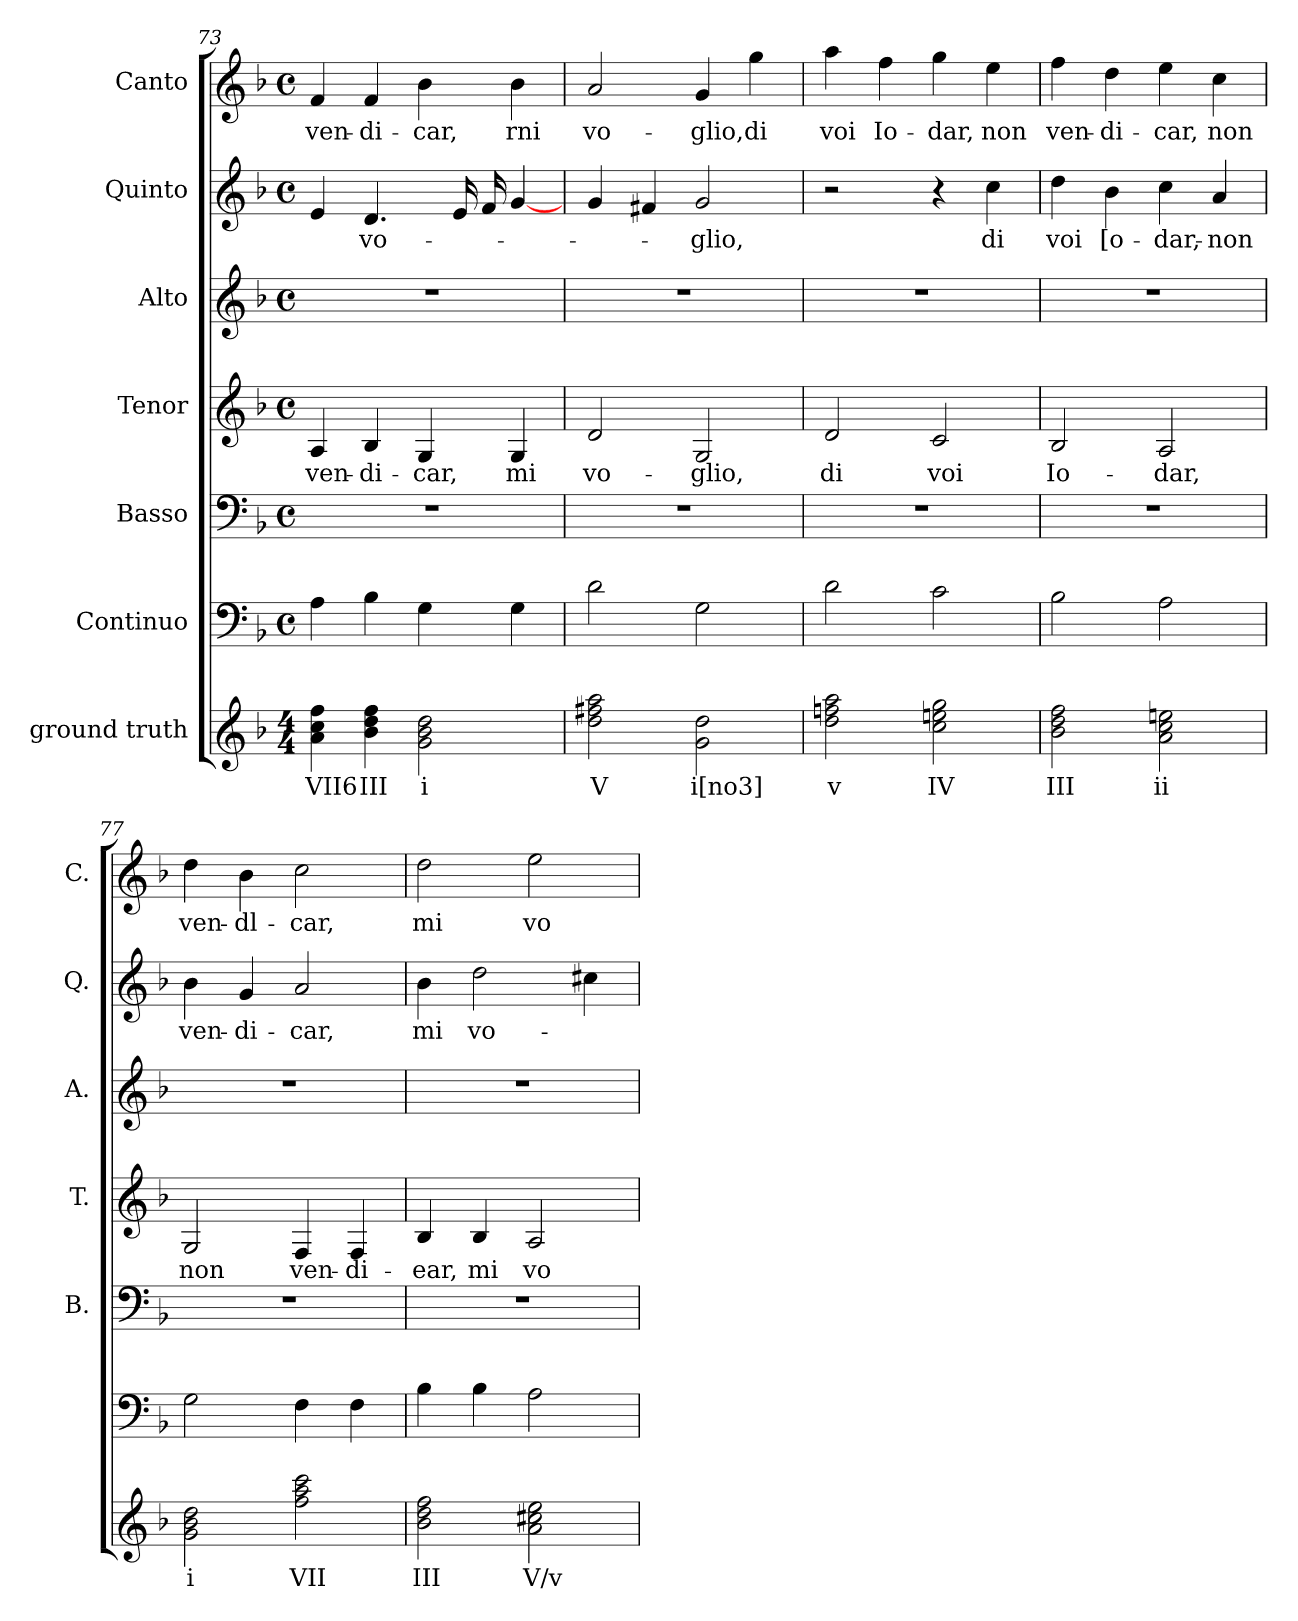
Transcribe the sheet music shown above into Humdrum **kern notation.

**kern	**text	**kern	**kern	**kern	**text	**kern	**kern	**text	**kern	**text
*part7	*part7	*part6	*part5	*part4	*part4	*part3	*part2	*part2	*part1	*part1
*staff7	*staff7	*staff6	*staff5	*staff4	*staff4	*staff3	*staff2	*staff2	*staff1	*staff1
*I"ground truth	*	*I"Continuo	*I"Basso	*I"Tenor	*	*I"Alto	*I"Quinto	*	*I"Canto	*
*	*	*	*I'B.	*I'T.	*	*I'A.	*I'Q.	*	*I'C.	*
*	*	*clefF4	*clefF4	*clefG2	*	*clefG2	*clefG2	*	*clefG2	*
*k[b-]	*	*k[b-]	*k[b-]	*k[b-]	*	*k[b-]	*k[b-]	*	*k[b-]	*
*	*	*F:	*F:	*F:	*	*F:	*F:	*	*F:	*
*M4/4	*	*M4/4	*M4/4	*M4/4	*	*M4/4	*M4/4	*	*M4/4	*
*	*	*met(c)	*met(c)	*met(c)	*	*met(c)	*met(c)	*	*met(c)	*
=73	=73	=73	=73	=73	=73	=73	=73	=73	=73	=73
4a 4cc 4ff	VII6	4A	1r	4A	-ven-	1r	4e	.	4f	-ven-
4b- 4dd 4ff	III	4B-	.	4B-	-di-	.	4.d	-vo-	4f	-di-
2g 2b- 2dd	i	4G	.	4G	-car,	.	.	.	4b-	-car,
.	.	.	.	.	.	.	16eLL	.	.	.
.	.	.	.	.	.	.	16f	.	.	.
.	.	4G	.	4G	-mi	.	[4g	.	4b-	-rni
!!LO:LB:g=z
=74	=74	=74	=74	=74	=74	=74	=74	=74	=74	=74
2dd 2ff#X 2aa	V	2d	1r	2d	-vo-	1r	4g	.	2a	-vo-
.	.	.	.	.	.	.	4f#	.	.	.
2g 2dd	i[no3]	2G	.	2G	-glio,	.	2g	-glio,	4g	-glio,
.	.	.	.	.	.	.	.	.	4gg	-di
=75	=75	=75	=75	=75	=75	=75	=75	=75	=75	=75
2dd 2ffn 2aa	v	2d	1r	2d	-di	1r	2r	.	4aa	-voi
.	.	.	.	.	.	.	.	.	4ff	-Io-
2cc 2een 2gg	IV	2c	.	2c	-voi	.	4r	.	4gg	-dar,
.	.	.	.	.	.	.	4cc	-di	4ee	-non
=76	=76	=76	=76	=76	=76	=76	=76	=76	=76	=76
2b- 2dd 2ff	III	2B-	1r	2B-	-Io-	1r	4dd	-voi	4ff	-ven-
.	.	.	.	.	.	.	4b-	-[o-	4dd	-di-
2a 2cc 2een	ii	2A	.	2A	-dar,	.	4cc	-dar,-	4ee	-car,
.	.	.	.	.	.	.	4a	-non	4cc	-non
=77	=77	=77	=77	=77	=77	=77	=77	=77	=77	=77
2g 2b- 2dd	i	2G	1r	2G	-non	1r	4b-	-ven-	4dd	-ven-
.	.	.	.	.	.	.	4g	-di-	4b-	-dl-
2ff 2aa 2ccc	VII	4F	.	4F	-ven-	.	2a	-car,	2cc	-car,
.	.	4F	.	4F	-di-	.	.	.	.	.
=78	=78	=78	=78	=78	=78	=78	=78	=78	=78	=78
2b- 2dd 2ff	III	4B-	1r	4B-	-ear,	1r	4b-	-mi	2dd	-mi
.	.	4B-	.	4B-	-mi	.	2dd	-vo-	.	.
2a 2cc#X 2ee	V/v	2A	.	2A	-vo-	.	.	.	2ee	-vo-
.	.	.	.	.	.	.	4cc#	.	.	.
=	=	=	=	=	=	=	=	=	=	=
*-	*-	*-	*-	*-	*-	*-	*-	*-	*-	*-
